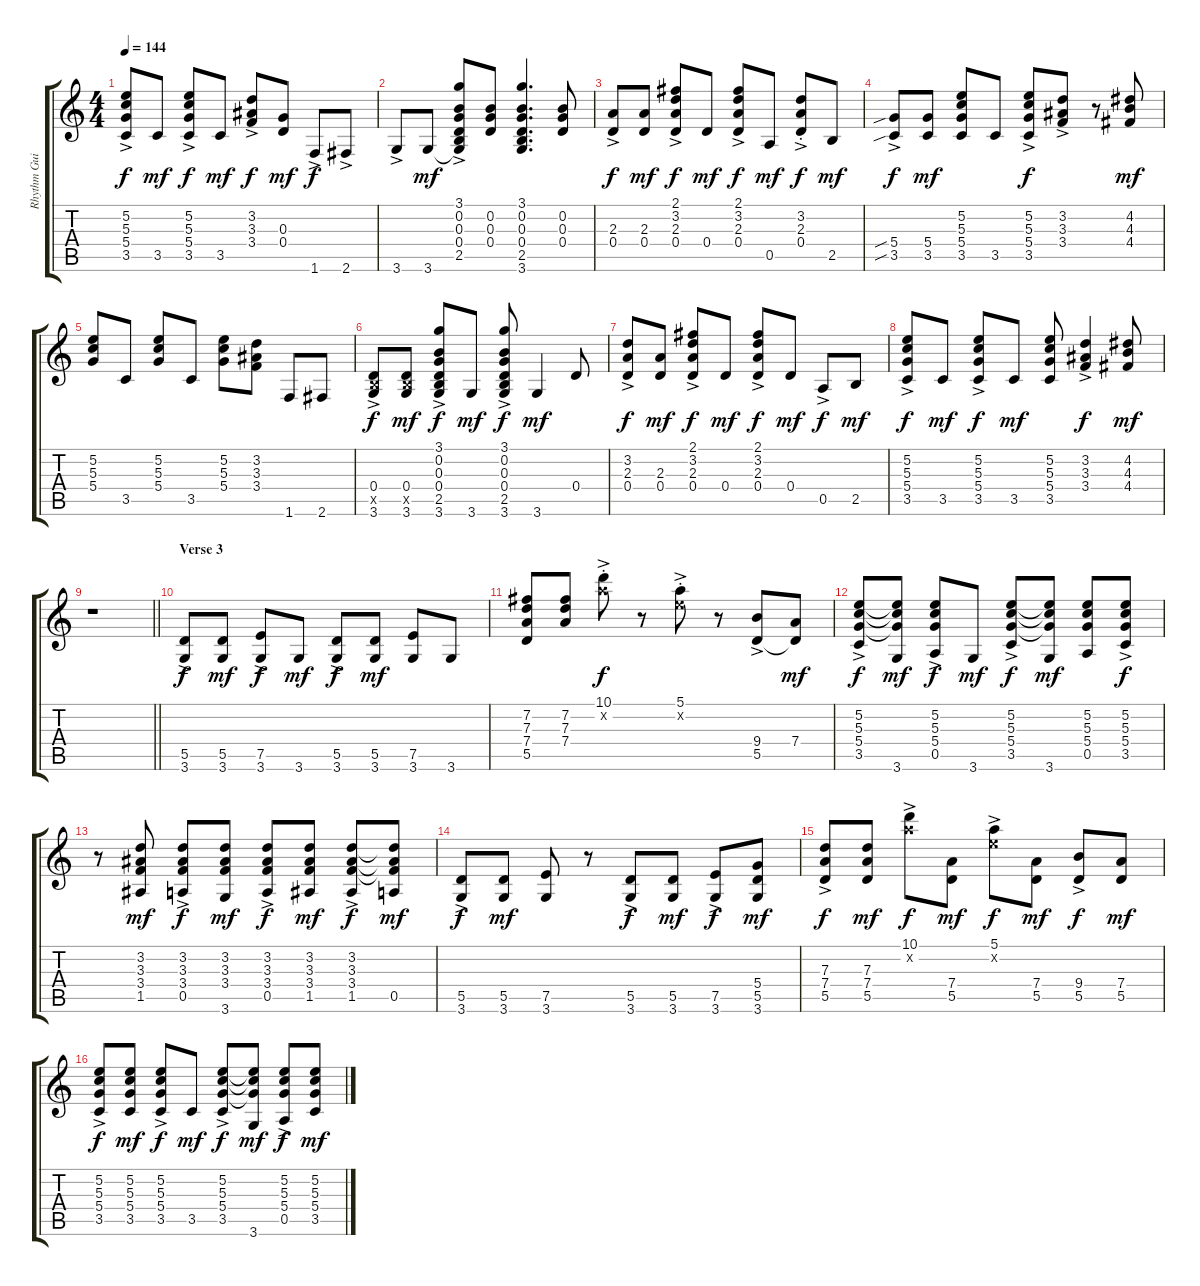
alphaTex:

\track ("Rhythm Guitar" "Rhythm Gui") {instrument distortionguitar}
\staff {score tabs}
\tuning (E4 B3 G3 D3 A2 E2) {hide}
\ts (4 4)
\tempo 144
\clef g2
\ks c
(5.2{ac} 5.3{ac} 5.4{ac} 3.5{ac}).8{dy f} 3.5.8{dy mf} (5.2{ac} 5.3{ac} 5.4{ac} 3.5{ac}).8{dy f} 3.5.8{dy mf} (3.2{ac} 3.3{ac} 3.4{ac}).8{dy f} (0.3 0.4).8{dy mf} 1.6{ac}.8{dy f} 2.6{ac}.8 |
3.6{ac}.8 3.6.8{dy mf} (3.1{ac} 0.2{ac} 0.3{ac} 0.4{ac} 2.5{ac} 3.6{t}).8 (0.2 0.3 0.4).8 (3.1 0.2 0.3 0.4 2.5 3.6).4{d} (0.2 0.3 0.4).8 |
(2.3{ac} 0.4{ac}).8{dy f} (2.3 0.4).8{dy mf} (2.1{ac} 3.2{ac} 2.3{ac} 0.4{ac}).8{dy f} 0.4.8{dy mf} (2.1{ac} 3.2{ac} 2.3{ac} 0.4{ac}).8{dy f} 0.5.8{dy mf} (3.2{ac st} 2.3{ac st} 0.4{ac st}).8{dy f} 2.5.8{dy mf} |
(5.4{sib ac} 3.5{sib ac}).8{dy f} (5.4 3.5).8{dy mf} (5.2 5.3 5.4 3.5).8 3.5.8 (5.2{ac} 5.3{ac} 5.4{ac} 3.5{ac}).8{dy f} (3.2{ac} 3.3{ac} 3.4{ac}).8 r.8 (4.2 4.3 4.4).8{dy mf} |
(5.2 5.3 5.4).8 3.5.8 (5.2 5.3 5.4).8 3.5.8 (5.2 5.3 5.4).8 (3.2 3.3 3.4).8 1.6.8 2.6.8 |
(0.4{ac} 2.5{ac x} 3.6{ac}).8{dy f} (0.4 2.5{x} 3.6).8{dy mf} (3.1{ac} 0.2{ac} 0.3{ac} 0.4{ac} 2.5{ac} 3.6{ac}).8{dy f} 3.6.8{dy mf} (3.1{ac} 0.2{ac} 0.3{ac} 0.4{ac} 2.5{ac} 3.6{ac}).8{dy f} 3.6.4{dy mf} 0.4.8 |
(3.2{ac} 2.3{ac} 0.4{ac}).8{dy f} (2.3 0.4).8{dy mf} (2.1{ac} 3.2{ac} 2.3{ac} 0.4{ac}).8{dy f} 0.4.8{dy mf} (2.1{ac} 3.2{ac} 2.3{ac} 0.4{ac}).8{dy f} 0.4.8{dy mf} 0.5{ac}.8{dy f} 2.5.8{dy mf} |
(5.2{ac} 5.3{ac} 5.4{ac} 3.5{ac}).8{dy f} 3.5.8{dy mf} (5.2{ac} 5.3{ac} 5.4{ac} 3.5{ac}).8{dy f} 3.5.8{dy mf} (5.2 5.3 5.4 3.5).8 (3.2{ac} 3.3{ac} 3.4{ac}).4{dy f} (4.2 4.3 4.4).8{dy mf} |
\barLineRight lightlight
r.1 |
\section ("" "Verse 3")
(5.5{ac} 3.6{ac}).8{dy f} (5.5 3.6).8{dy mf} (7.5{ac} 3.6{ac}).8{dy f} 3.6.8{dy mf} (5.5{ac} 3.6{ac}).8{dy f} (5.5 3.6).8{dy mf} (7.5 3.6).8 3.6.8 |
(7.2 7.3 7.4 5.5).8 (7.2 7.3 7.4).8 (10.1{ac st} 10.2{ac st x}).8{dy f} r.8 (5.1{ac st} 5.2{ac st x}).8 r.8 (9.4{ac} 5.5{ac}).8 (7.4 5.5{t}).8{dy mf} |
(5.2{ac} 5.3{ac} 5.4{ac} 3.5{ac}).8{dy f} (5.2{t} 5.3{t} 5.4{t} 3.6).8{dy mf} (5.2{ac} 5.3{ac} 5.4{ac} 0.5{ac}).8{dy f} 3.6.8{dy mf} (5.2{ac} 5.3{ac} 5.4{ac} 3.5{ac}).8{dy f} (5.2{t} 5.3{t} 5.4{t} 3.6).8{dy mf} (5.2 5.3 5.4 0.5).8 (5.2{ac} 5.3{ac} 5.4{ac} 3.5{ac}).8{dy f} |
r.8 (3.2 3.3 3.4 1.5).8{dy mf} (3.2{ac} 3.3{ac} 3.4{ac} 0.5{ac}).8{dy f} (3.2 3.3 3.4 3.6).8{dy mf} (3.2{ac} 3.3{ac} 3.4{ac} 0.5{ac}).8{dy f} (3.2 3.3 3.4 1.5).8{dy mf} (3.2{ac} 3.3{ac} 3.4{ac} 1.5{ac}).8{dy f} (3.2{t} 3.3{t} 3.4{t} 0.5).8{dy mf} |
(5.5{ac} 3.6{ac}).8{dy f} (5.5 3.6).8{dy mf} (7.5 3.6).8 r.8 (5.5{ac} 3.6{ac}).8{dy f} (5.5 3.6).8{dy mf} (7.5{ac} 3.6{ac}).8{dy f} (5.4 5.5 3.6).8{dy mf} |
(7.3{ac} 7.4{ac} 5.5{ac}).8{dy f} (7.3 7.4 5.5).8{dy mf} (10.1{ac} 10.2{ac x}).8{dy f} (7.4 5.5).8{dy mf} (5.1{ac} 5.2{ac x}).8{dy f} (7.4 5.5).8{dy mf} (9.4{ac} 5.5{ac}).8{dy f} (7.4 5.5).8{dy mf} |
(5.2{ac} 5.3{ac} 5.4{ac} 3.5{ac}).8{dy f} (5.2 5.3 5.4 3.5).8{dy mf} (5.2{ac} 5.3{ac} 5.4{ac} 3.5{ac}).8{dy f} 3.5.8{dy mf} (5.2{ac} 5.3{ac} 5.4{ac} 3.5{ac}).8{dy f} (5.2{t} 5.3{t} 5.4{t} 3.6).8{dy mf} (5.2{ac} 5.3{ac} 5.4{ac} 0.5{ac}).8{dy f} (5.2 5.3 5.4 3.5).8{dy mf}
